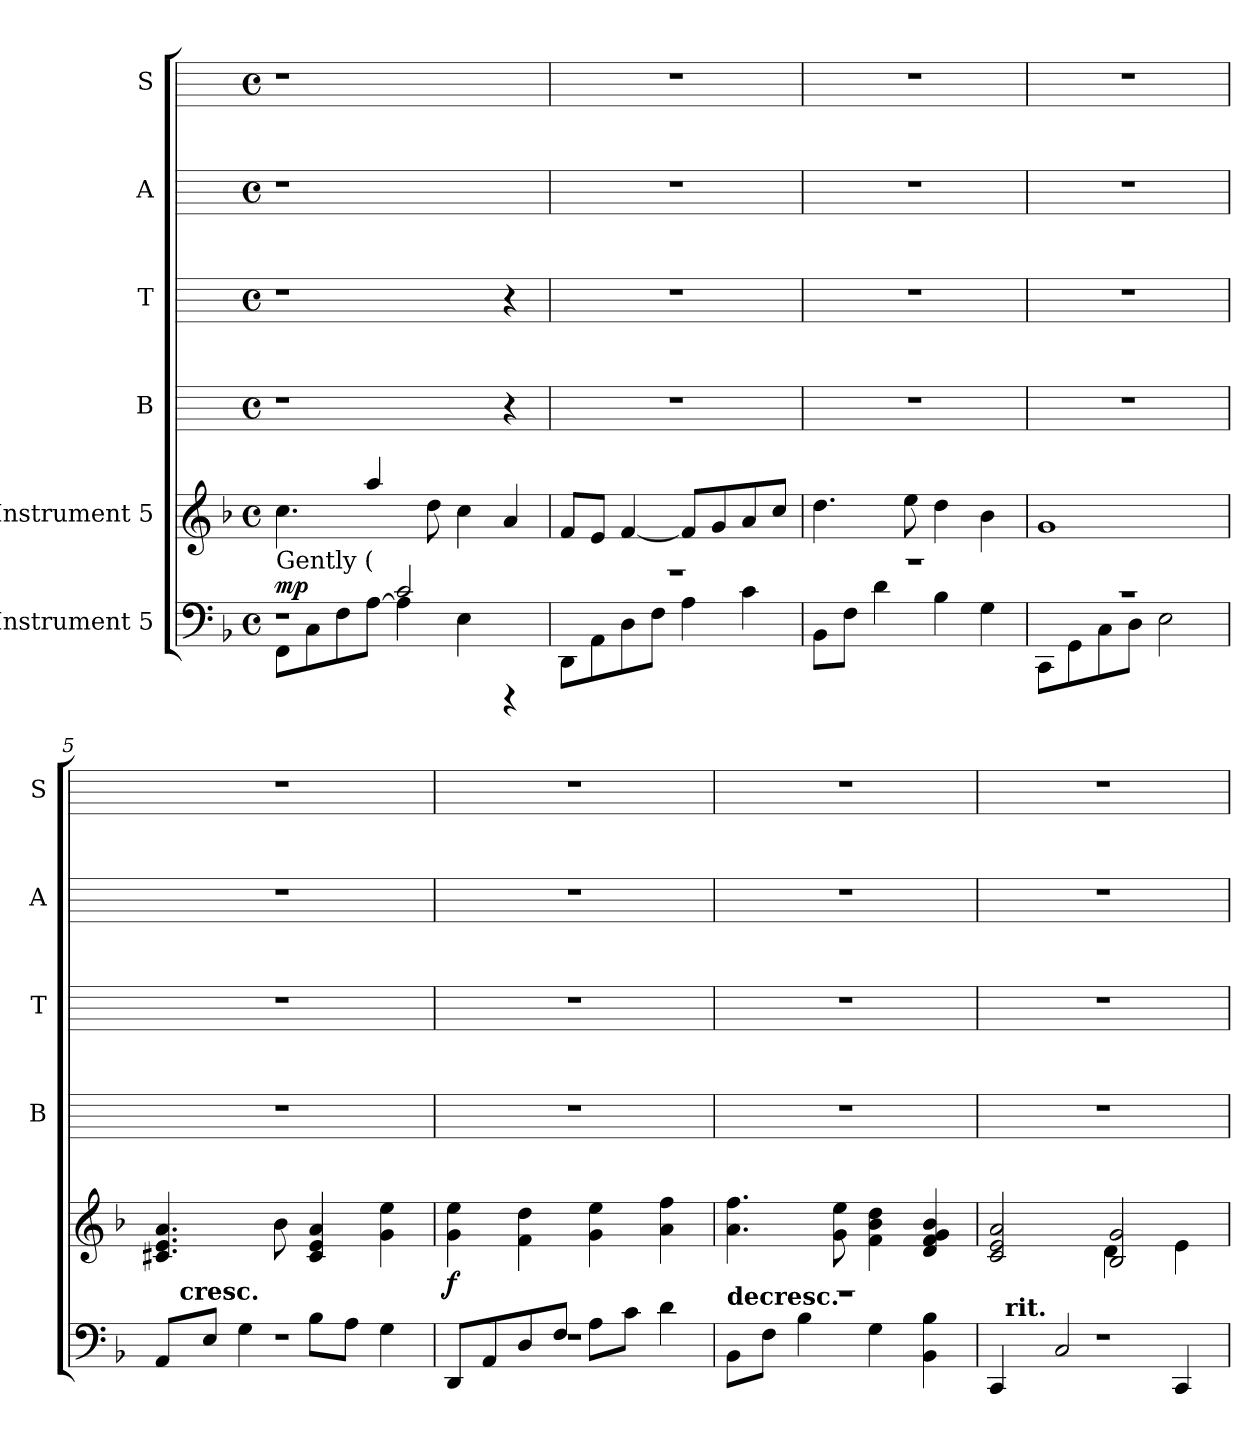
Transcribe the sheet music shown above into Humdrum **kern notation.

**kern	**dynam	**kern	**dynam	**kern	**kern	**kern	**kern
*part6	*part6	*part5	*part5	*part4	*part3	*part2	*part1
*staff6	*staff6	*staff5	*staff5	*staff4	*staff3	*staff2	*staff1
*I"Instrument 5	*	*I"Instrument 5	*	*I"B	*I"T	*I"A	*I"S
*	*	*	*	*I'B	*I'T	*I'A	*I'S
!!LO:PB:g=z
*stria5	*	*stria5	*	*stria5	*stria5	*stria5	*stria5
*clefF4	*	*clefG2	*	*	*	*	*
*k[b-]	*	*k[b-]	*	*k[]	*k[]	*k[]	*k[]
*F:	*	*F:	*	*C:	*C:	*C:	*C:
*M4/4	*	*M4/4	*	*M4/4	*M4/4	*M4/4	*M4/4
*met(c)	*	*met(c)	*	*met(c)	*met(c)	*met(c)	*met(c)
*MM90	*	*MM90	*	*MM90	*MM90	*MM90	*MM90
=1	=1	=1	=1	=1	=1	=1	=1
*^	*	*	*	*	*	*	*
*	*^	*	*	*	*	*	*	*
!	!	!	!	!LO:TX:b:t=Gently (	!	!	!	!	!
!	!	!	!LO:DY:a	!	!	!	!	!	!
1r	2ryy	8FF\L	mp	4.cc\	.	1r	1r	1r	1r
.	.	8C\	.	.	.	.	.	.	.
.	.	8F\	.	.	.	.	.	.	.
.	.	[>8A\J	.	4aa/	.	.	.	.	.
.	2c/	4A\]	.	.	.	.	.	.	.
.	.	.	.	8dd\	.	.	.	.	.
.	.	4E\	.	4cc\	.	.	.	.	.
4rCCC	4ryy	4ryy	.	4a/	.	4r	4r	4ryy	4ryy
*	*v	*v	*	*	*	*	*	*	*
=2	=2	=2	=2	=2	=2	=2	=2	=2
1r	8DD\L	.	8f/L	.	1r	1r	1r	1r
.	8AA\	.	8e/J	.	.	.	.	.
.	8D\	.	[<4f/	.	.	.	.	.
.	8F\J	.	.	.	.	.	.	.
.	4A\	.	8f/L]	.	.	.	.	.
.	.	.	8g/	.	.	.	.	.
.	4c\	.	8a/	.	.	.	.	.
.	.	.	8cc/J	.	.	.	.	.
=3	=3	=3	=3	=3	=3	=3	=3	=3
1r	8BB-\L	.	4.dd\	.	1r	1r	1r	1r
.	8F\J	.	.	.	.	.	.	.
.	4d\	.	.	.	.	.	.	.
.	.	.	8ee\	.	.	.	.	.
.	4B-\	.	4dd\	.	.	.	.	.
.	4G\	.	4b-\	.	.	.	.	.
=4	=4	=4	=4	=4	=4	=4	=4	=4
1r	8CC\L	.	1g	.	1r	1r	1r	1r
.	8GG\	.	.	.	.	.	.	.
.	8C\	.	.	.	.	.	.	.
.	8D\J	.	.	.	.	.	.	.
.	2E\	.	.	.	.	.	.	.
!!LO:LB:g=z
=5	=5	=5	=5	=5	=5	=5	=5	=5
*	*^	*	*	*	*	*	*	*
1r	8AA/L	16ryy	.	4.a/ 4.e/ 4.c#X/	.	1r	1r	1r	1r
!	!	!LO:TX:a:B:t=cresc.	!	!	!	!	!	!	!
.	.	2...ryy	.	.	.	.	.	.	.
.	8E/J	.	.	.	.	.	.	.	.
.	4G\	.	.	.	.	.	.	.	.
.	.	.	.	8b-\	.	.	.	.	.
.	8B-\L	.	.	4a/ 4e/ 4c#/	.	.	.	.	.
.	8A\J	.	.	.	.	.	.	.	.
.	4G\	.	.	4ee\ 4g\	.	.	.	.	.
=6	=6	=6	=6	=6	=6	=6	=6	=6	=6
!	!	!	!	!	!LO:DY:b	!	!	!	!
*	*v	*v	*	*	*	*	*	*	*
1r	8DD/L	.	4ee\ 4g\	f	1r	1r	1r	1r
.	8AA/	.	.	.	.	.	.	.
.	8D/	.	4f\ 4dd\	.	.	.	.	.
.	8F/J	.	.	.	.	.	.	.
.	8A\L	.	4ee\ 4g\	.	.	.	.	.
.	8c\J	.	.	.	.	.	.	.
.	4d\	.	4ff\ 4a\	.	.	.	.	.
=7	=7	=7	=7	=7	=7	=7	=7	=7
!LO:TX:a:B:t=decresc.	!	!	!	!	!	!	!	!
1r	8BB-\L	.	4.a\ 4.ff\	.	1r	1r	1r	1r
.	8F\J	.	.	.	.	.	.	.
.	4B-\	.	.	.	.	.	.	.
.	.	.	8g\ 8ee\	.	.	.	.	.
.	4G\	.	4dd\ 4f\ 4b-\	.	.	.	.	.
.	4B-\ 4BB-\	.	4b-/ 4f/ 4d/ 4g/	.	.	.	.	.
=8	=8	=8	=8	=8	=8	=8	=8	=8
*	*^	*	*^	*	*	*	*	*
1r	4CC/	32ryy	.	2e/ 2c/ 2a/	2ryy	.	1r	1r	1r	1r
!	!	!LO:TX:a:B:t=rit.	!	!	!	!	!	!	!	!
.	.	2ryy	.	.	.	.	.	.	.	.
.	2C/	.	.	.	.	.	.	.	.	.
.	.	.	.	2g/ 2B-/	4d\	.	.	.	.	.
.	.	4...ryy	.	.	.	.	.	.	.	.
.	4CC/	.	.	.	4e\	.	.	.	.	.
*v	*v	*v	*	*	*	*	*	*	*	*
*	*	*v	*v	*	*	*	*	*
=	=	=	=	=	=	=	=
*-	*-	*-	*-	*-	*-	*-	*-
